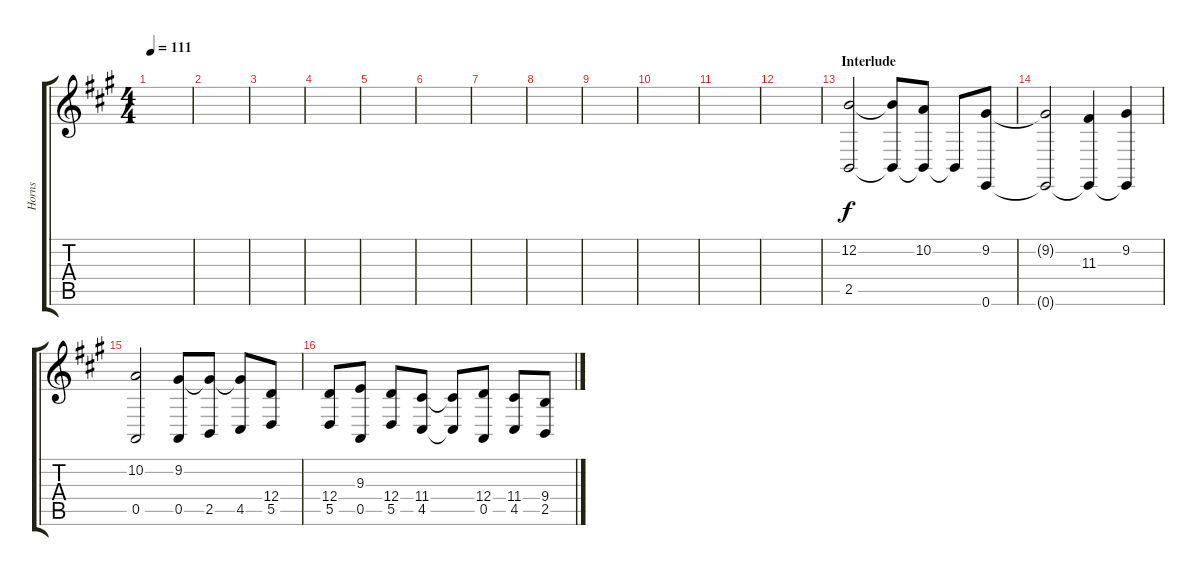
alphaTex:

\track ("Horns" "Horns") {instrument brasssection}
\staff {score tabs}
\tuning (E4 B3 G3 D3 A2 E2) {hide}
\ts (4 4)
\tempo 111
\clef g2
\ks a
|
|
|
|
|
|
|
|
|
|
|
|
\section ("" "Interlude")
(12.2 2.5).2 (12.2{t} 2.5{t}).8 (10.2 2.5{t}).8 2.5{t}.8 (9.2 0.6).8 |
(9.2{t} 0.6{t}).2 (11.3 0.6{t}).4 (9.2 0.6{t}).4 |
(10.2 0.5).2 (9.2 0.5).8 (9.2{t} 2.5).8 (9.2{t} 4.5).8 (12.4 5.5).8 |
(12.4 5.5).8 (9.3 0.5).8 (12.4 5.5).8 (11.4 4.5).8 (11.4{t} 4.5{t}).8 (12.4 0.5).8 (11.4 4.5).8 (9.4 2.5).8
